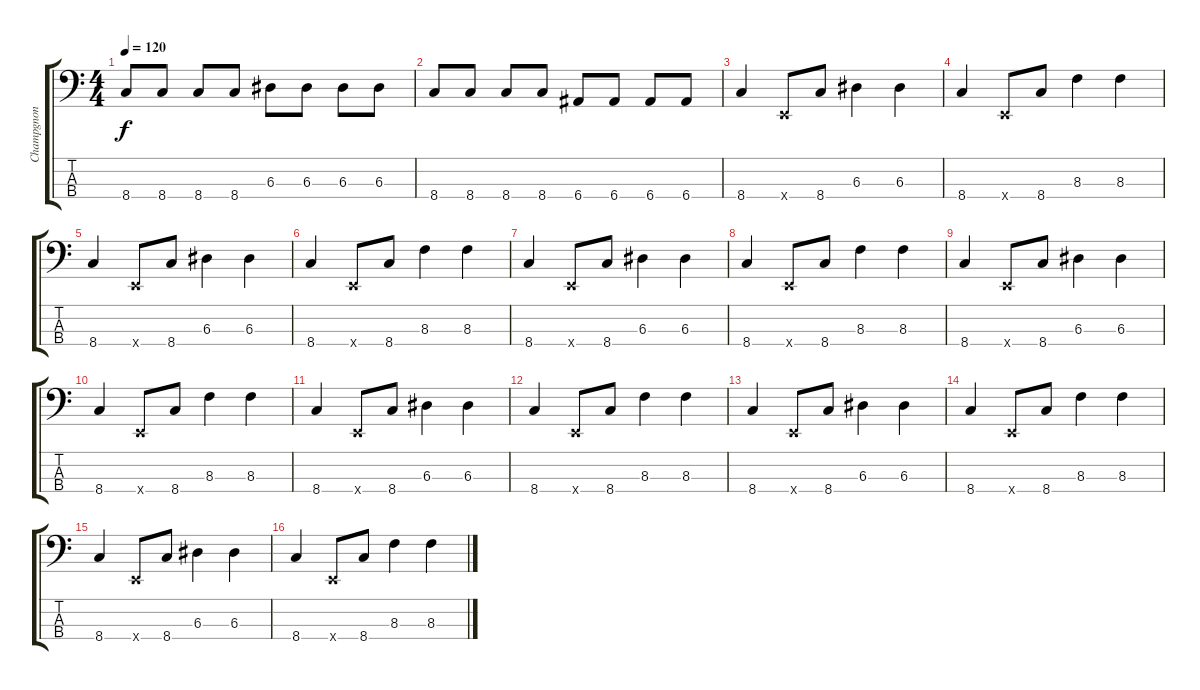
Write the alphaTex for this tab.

\track ("Champgnon" "Champgnon") {instrument fretlessbass}
\staff {score tabs}
\tuning (G2 D2 A1 E1) {hide}
\ts (4 4)
\tempo 120
\clef f4
\ks c
8.4.8{dy f} 8.4.8 8.4.8 8.4.8 6.3.8 6.3.8 6.3.8 6.3.8 |
8.4.8 8.4.8 8.4.8 8.4.8 6.4.8 6.4.8 6.4.8 6.4.8 |
8.4.4 0.4{x}.8 8.4.8 6.3.4 6.3.4 |
8.4.4 0.4{x}.8 8.4.8 8.3.4 8.3.4 |
8.4.4 0.4{x}.8 8.4.8 6.3.4 6.3.4 |
8.4.4 0.4{x}.8 8.4.8 8.3.4 8.3.4 |
8.4.4 0.4{x}.8 8.4.8 6.3.4 6.3.4 |
8.4.4 0.4{x}.8 8.4.8 8.3.4 8.3.4 |
8.4.4 0.4{x}.8 8.4.8 6.3.4 6.3.4 |
8.4.4 0.4{x}.8 8.4.8 8.3.4 8.3.4 |
8.4.4 0.4{x}.8 8.4.8 6.3.4 6.3.4 |
8.4.4 0.4{x}.8 8.4.8 8.3.4 8.3.4 |
8.4.4 0.4{x}.8 8.4.8 6.3.4 6.3.4 |
8.4.4 0.4{x}.8 8.4.8 8.3.4 8.3.4 |
8.4.4 0.4{x}.8 8.4.8 6.3.4 6.3.4 |
8.4.4 0.4{x}.8 8.4.8 8.3.4 8.3.4
